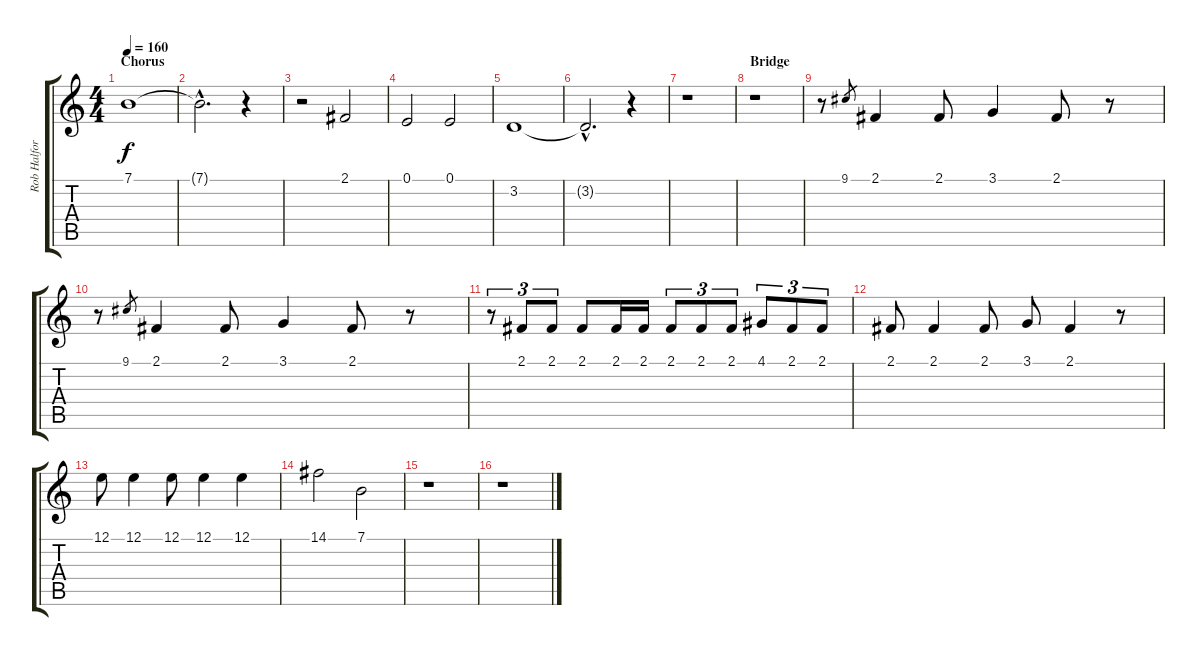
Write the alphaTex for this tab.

\track ("Rob Halford (vocals)" "Rob Halfor") {instrument lead6voice}
\staff {score tabs}
\tuning (E4 B3 G3 D3 A2 E2) {hide}
\ts (4 4)
\section ("" "Chorus")
\tempo 160
\clef g2
\ks c
7.1.1{dy f} |
7.1{hac t}.2{d} r.4 |
r.2 2.1.2 |
0.1.2 0.1.2 |
3.2.1 |
3.2{hac t}.2{d} r.4 |
r.1 |
\section ("" "Bridge")
r.1 |
r.8 9.1.8{gr} 2.1.4 2.1.8 3.1.4 2.1.8 r.8 |
r.8 9.1.8{gr} 2.1.4 2.1.8 3.1.4 2.1.8 r.8 |
r.8{tu (3 2)} 2.1.8{tu (3 2)} 2.1.8{tu (3 2)} 2.1.8 2.1.16 2.1.16 2.1.8{tu (3 2)} 2.1.8{tu (3 2)} 2.1.8{tu (3 2)} 4.1.8{tu (3 2)} 2.1.8{tu (3 2)} 2.1.8{tu (3 2)} |
2.1.8 2.1.4 2.1.8 3.1.8 2.1.4 r.8 |
12.1.8 12.1.4 12.1.8 12.1.4 12.1.4 |
14.1.2 7.1.2 |
r.1 |
r.1
